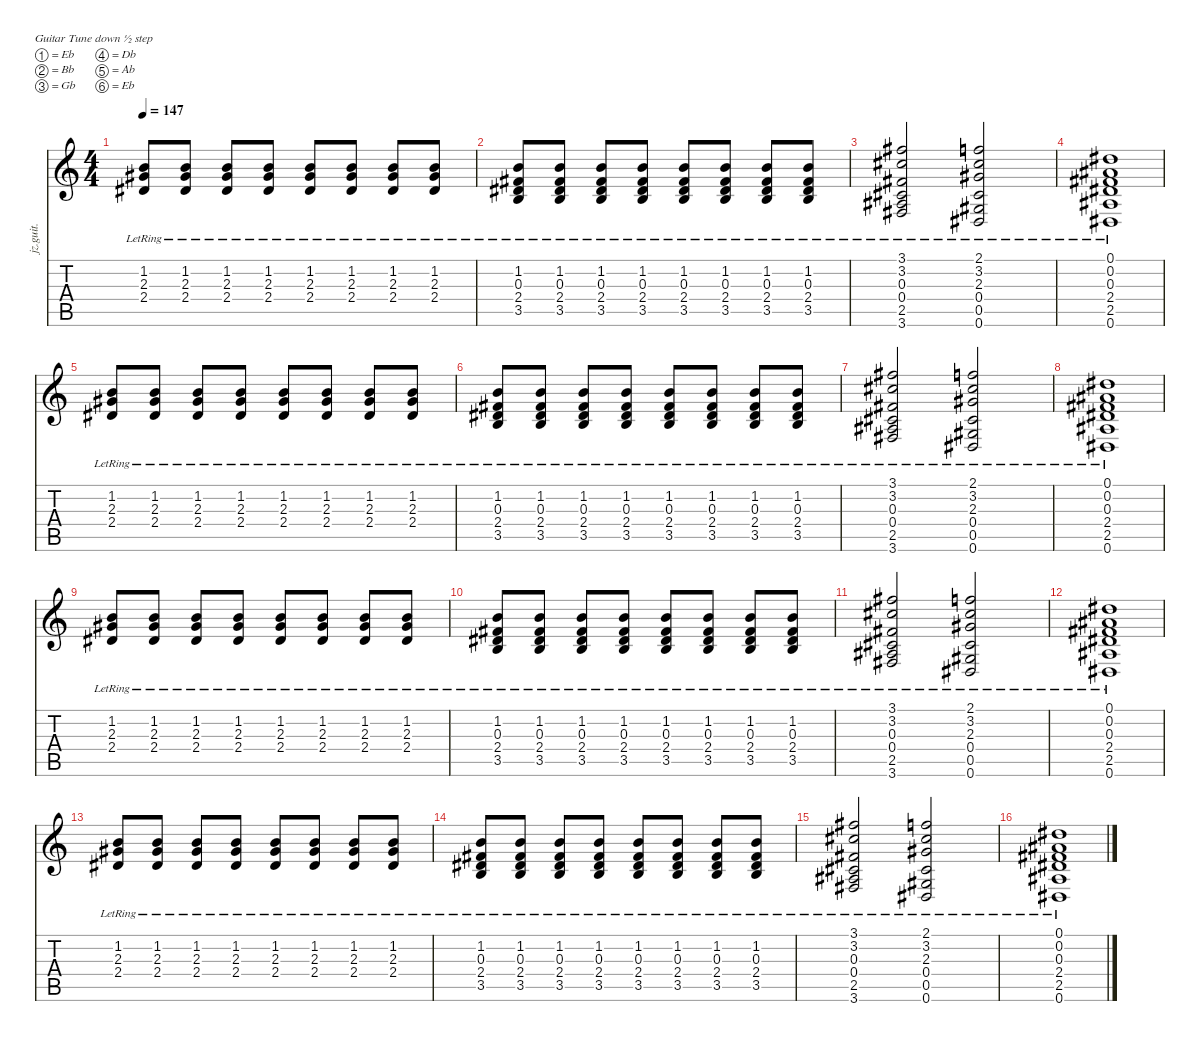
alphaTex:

\defaultSystemsLayout 4
\hideDynamics
\bracketExtendMode nobrackets
\otherSystemsTrackNameOrientation horizontal
\track ("Guitar" "jz.guit.") {instrument electricguitarjazz}
\staff {score tabs}
\tuning (Eb4 Bb3 Gb3 Db3 Ab2 Eb2)
\ts (4 4)
\tempo 147
\clef g2
\ks c
(1.2{lr} 2.3{lr acc #} 2.4{lr acc #}).8{dy f beam Up} (1.2{lr} 2.3{lr acc #} 2.4{lr acc #}).8{beam Up} (1.2{lr} 2.3{lr acc #} 2.4{lr acc #}).8{beam Up} (1.2{lr} 2.3{lr acc #} 2.4{lr acc #}).8{beam Up} (1.2{lr} 2.3{lr acc #} 2.4{lr acc #}).8{beam Up} (1.2{lr} 2.3{lr acc #} 2.4{lr acc #}).8{beam Up} (1.2{lr} 2.3{lr acc #} 2.4{lr acc #}).8{beam Up} (1.2{lr} 2.3{lr acc #} 2.4{lr acc #}).8{beam Up} |
(1.2{lr} 0.3{lr acc #} 2.4{lr acc #} 3.5{lr}).8{beam Up} (1.2{lr} 0.3{lr acc #} 2.4{lr acc #} 3.5{lr}).8{beam Up} (1.2{lr} 0.3{lr acc #} 2.4{lr acc #} 3.5{lr}).8{beam Up} (1.2{lr} 0.3{lr acc #} 2.4{lr acc #} 3.5{lr}).8{beam Up} (1.2{lr} 0.3{lr acc #} 2.4{lr acc #} 3.5{lr}).8{beam Up} (1.2{lr} 0.3{lr acc #} 2.4{lr acc #} 3.5{lr}).8{beam Up} (1.2{lr} 0.3{lr acc #} 2.4{lr acc #} 3.5{lr}).8{beam Up} (1.2{lr} 0.3{lr acc #} 2.4{lr acc #} 3.5{lr}).8{beam Up} |
(3.1{lr acc #} 3.2{lr acc #} 0.3{lr acc #} 0.4{lr acc #} 2.5{lr acc #} 3.6{lr acc #}).2{beam Up} (2.1{lr} 3.2{lr acc #} 2.3{lr acc #} 0.4{lr acc #} 0.5{lr acc #} 0.6{lr acc #}).2{beam Up} |
(0.1{lr acc #} 0.2{lr acc #} 0.3{lr acc #} 2.4{lr acc #} 2.5{lr acc #} 0.6{lr acc #}).1{beam Up} |
(1.2{lr} 2.3{lr acc #} 2.4{lr acc #}).8{beam Up} (1.2{lr} 2.3{lr acc #} 2.4{lr acc #}).8{beam Up} (1.2{lr} 2.3{lr acc #} 2.4{lr acc #}).8{beam Up} (1.2{lr} 2.3{lr acc #} 2.4{lr acc #}).8{beam Up} (1.2{lr} 2.3{lr acc #} 2.4{lr acc #}).8{beam Up} (1.2{lr} 2.3{lr acc #} 2.4{lr acc #}).8{beam Up} (1.2{lr} 2.3{lr acc #} 2.4{lr acc #}).8{beam Up} (1.2{lr} 2.3{lr acc #} 2.4{lr acc #}).8{beam Up} |
(1.2{lr} 0.3{lr acc #} 2.4{lr acc #} 3.5{lr}).8{beam Up} (1.2{lr} 0.3{lr acc #} 2.4{lr acc #} 3.5{lr}).8{beam Up} (1.2{lr} 0.3{lr acc #} 2.4{lr acc #} 3.5{lr}).8{beam Up} (1.2{lr} 0.3{lr acc #} 2.4{lr acc #} 3.5{lr}).8{beam Up} (1.2{lr} 0.3{lr acc #} 2.4{lr acc #} 3.5{lr}).8{beam Up} (1.2{lr} 0.3{lr acc #} 2.4{lr acc #} 3.5{lr}).8{beam Up} (1.2{lr} 0.3{lr acc #} 2.4{lr acc #} 3.5{lr}).8{beam Up} (1.2{lr} 0.3{lr acc #} 2.4{lr acc #} 3.5{lr}).8{beam Up} |
(3.1{lr acc #} 3.2{lr acc #} 0.3{lr acc #} 0.4{lr acc #} 2.5{lr acc #} 3.6{lr acc #}).2{beam Up} (2.1{lr} 3.2{lr acc #} 2.3{lr acc #} 0.4{lr acc #} 0.5{lr acc #} 0.6{lr acc #}).2{beam Up} |
(0.1{lr acc #} 0.2{lr acc #} 0.3{lr acc #} 2.4{lr acc #} 2.5{lr acc #} 0.6{lr acc #}).1{beam Up} |
(1.2{lr} 2.3{lr acc #} 2.4{lr acc #}).8{beam Up} (1.2{lr} 2.3{lr acc #} 2.4{lr acc #}).8{beam Up} (1.2{lr} 2.3{lr acc #} 2.4{lr acc #}).8{beam Up} (1.2{lr} 2.3{lr acc #} 2.4{lr acc #}).8{beam Up} (1.2{lr} 2.3{lr acc #} 2.4{lr acc #}).8{beam Up} (1.2{lr} 2.3{lr acc #} 2.4{lr acc #}).8{beam Up} (1.2{lr} 2.3{lr acc #} 2.4{lr acc #}).8{beam Up} (1.2{lr} 2.3{lr acc #} 2.4{lr acc #}).8{beam Up} |
(1.2{lr} 0.3{lr acc #} 2.4{lr acc #} 3.5{lr}).8{beam Up} (1.2{lr} 0.3{lr acc #} 2.4{lr acc #} 3.5{lr}).8{beam Up} (1.2{lr} 0.3{lr acc #} 2.4{lr acc #} 3.5{lr}).8{beam Up} (1.2{lr} 0.3{lr acc #} 2.4{lr acc #} 3.5{lr}).8{beam Up} (1.2{lr} 0.3{lr acc #} 2.4{lr acc #} 3.5{lr}).8{beam Up} (1.2{lr} 0.3{lr acc #} 2.4{lr acc #} 3.5{lr}).8{beam Up} (1.2{lr} 0.3{lr acc #} 2.4{lr acc #} 3.5{lr}).8{beam Up} (1.2{lr} 0.3{lr acc #} 2.4{lr acc #} 3.5{lr}).8{beam Up} |
(3.1{lr acc #} 3.2{lr acc #} 0.3{lr acc #} 0.4{lr acc #} 2.5{lr acc #} 3.6{lr acc #}).2{beam Up} (2.1{lr} 3.2{lr acc #} 2.3{lr acc #} 0.4{lr acc #} 0.5{lr acc #} 0.6{lr acc #}).2{beam Up} |
(0.1{lr acc #} 0.2{lr acc #} 0.3{lr acc #} 2.4{lr acc #} 2.5{lr acc #} 0.6{lr acc #}).1{beam Up} |
(1.2{lr} 2.3{lr acc #} 2.4{lr acc #}).8{beam Up} (1.2{lr} 2.3{lr acc #} 2.4{lr acc #}).8{beam Up} (1.2{lr} 2.3{lr acc #} 2.4{lr acc #}).8{beam Up} (1.2{lr} 2.3{lr acc #} 2.4{lr acc #}).8{beam Up} (1.2{lr} 2.3{lr acc #} 2.4{lr acc #}).8{beam Up} (1.2{lr} 2.3{lr acc #} 2.4{lr acc #}).8{beam Up} (1.2{lr} 2.3{lr acc #} 2.4{lr acc #}).8{beam Up} (1.2{lr} 2.3{lr acc #} 2.4{lr acc #}).8{beam Up} |
(1.2{lr} 0.3{lr acc #} 2.4{lr acc #} 3.5{lr}).8{beam Up} (1.2{lr} 0.3{lr acc #} 2.4{lr acc #} 3.5{lr}).8{beam Up} (1.2{lr} 0.3{lr acc #} 2.4{lr acc #} 3.5{lr}).8{beam Up} (1.2{lr} 0.3{lr acc #} 2.4{lr acc #} 3.5{lr}).8{beam Up} (1.2{lr} 0.3{lr acc #} 2.4{lr acc #} 3.5{lr}).8{beam Up} (1.2{lr} 0.3{lr acc #} 2.4{lr acc #} 3.5{lr}).8{beam Up} (1.2{lr} 0.3{lr acc #} 2.4{lr acc #} 3.5{lr}).8{beam Up} (1.2{lr} 0.3{lr acc #} 2.4{lr acc #} 3.5{lr}).8{beam Up} |
(3.1{lr acc #} 3.2{lr acc #} 0.3{lr acc #} 0.4{lr acc #} 2.5{lr acc #} 3.6{lr acc #}).2{beam Up} (2.1{lr} 3.2{lr acc #} 2.3{lr acc #} 0.4{lr acc #} 0.5{lr acc #} 0.6{lr acc #}).2{beam Up} |
(0.1{lr acc #} 0.2{lr acc #} 0.3{lr acc #} 2.4{lr acc #} 2.5{lr acc #} 0.6{lr acc #}).1{beam Up}
